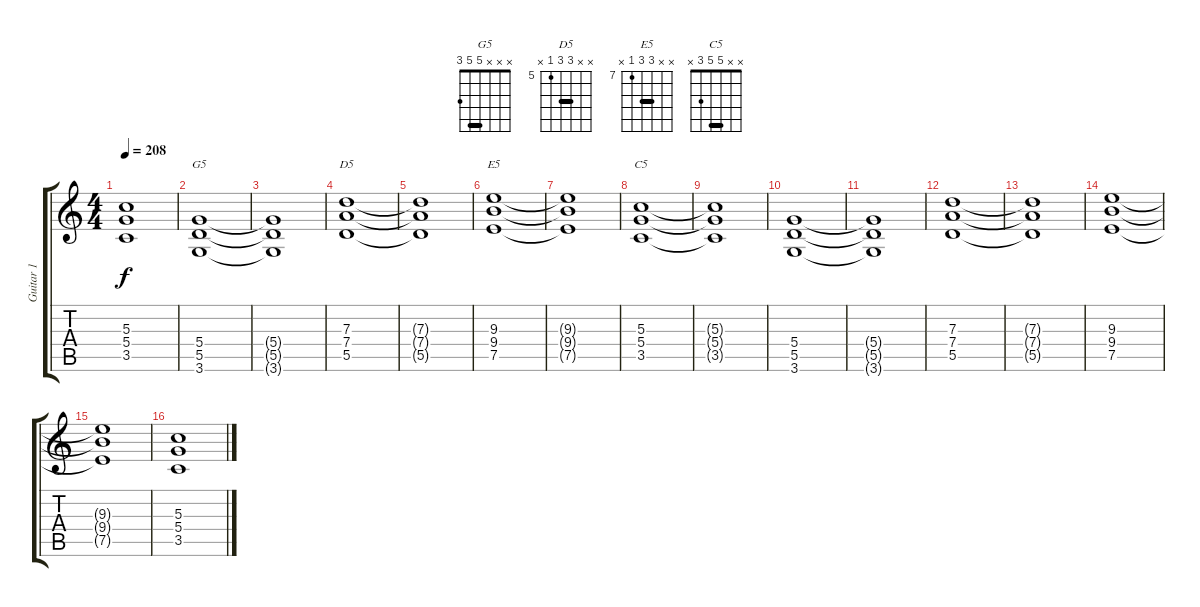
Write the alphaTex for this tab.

\track ("Guitar 1" "Guitar 1") {instrument distortionguitar}
\staff {score tabs}
\tuning (E4 B3 G3 D3 A2 E2) {hide}
\chord ("G5" x x x 5 5 3) {barre 5}
\chord ("D5" x x 7 7 5 x) {firstfret 5 barre 7}
\chord ("E5" x x 9 9 7 x) {firstfret 7 barre 9}
\chord ("C5" x x 5 5 3 x) {barre 5}
\ts (4 4)
\tempo 208
\clef g2
\ks c
(5.3{t} 5.4{t} 3.5{t}).1{dy f} |
(5.4 5.5 3.6).1{ch "G5"} |
(5.4{t} 5.5{t} 3.6{t}).1 |
(7.3 7.4 5.5).1{ch "D5"} |
(7.3{t} 7.4{t} 5.5{t}).1 |
(9.3 9.4 7.5).1{ch "E5"} |
(9.3{t} 9.4{t} 7.5{t}).1 |
(5.3 5.4 3.5).1{ch "C5"} |
(5.3{t} 5.4{t} 3.5{t}).1 |
(5.4 5.5 3.6).1 |
(5.4{t} 5.5{t} 3.6{t}).1 |
(7.3 7.4 5.5).1 |
(7.3{t} 7.4{t} 5.5{t}).1 |
(9.3 9.4 7.5).1 |
(9.3{t} 9.4{t} 7.5{t}).1 |
(5.3 5.4 3.5).1
